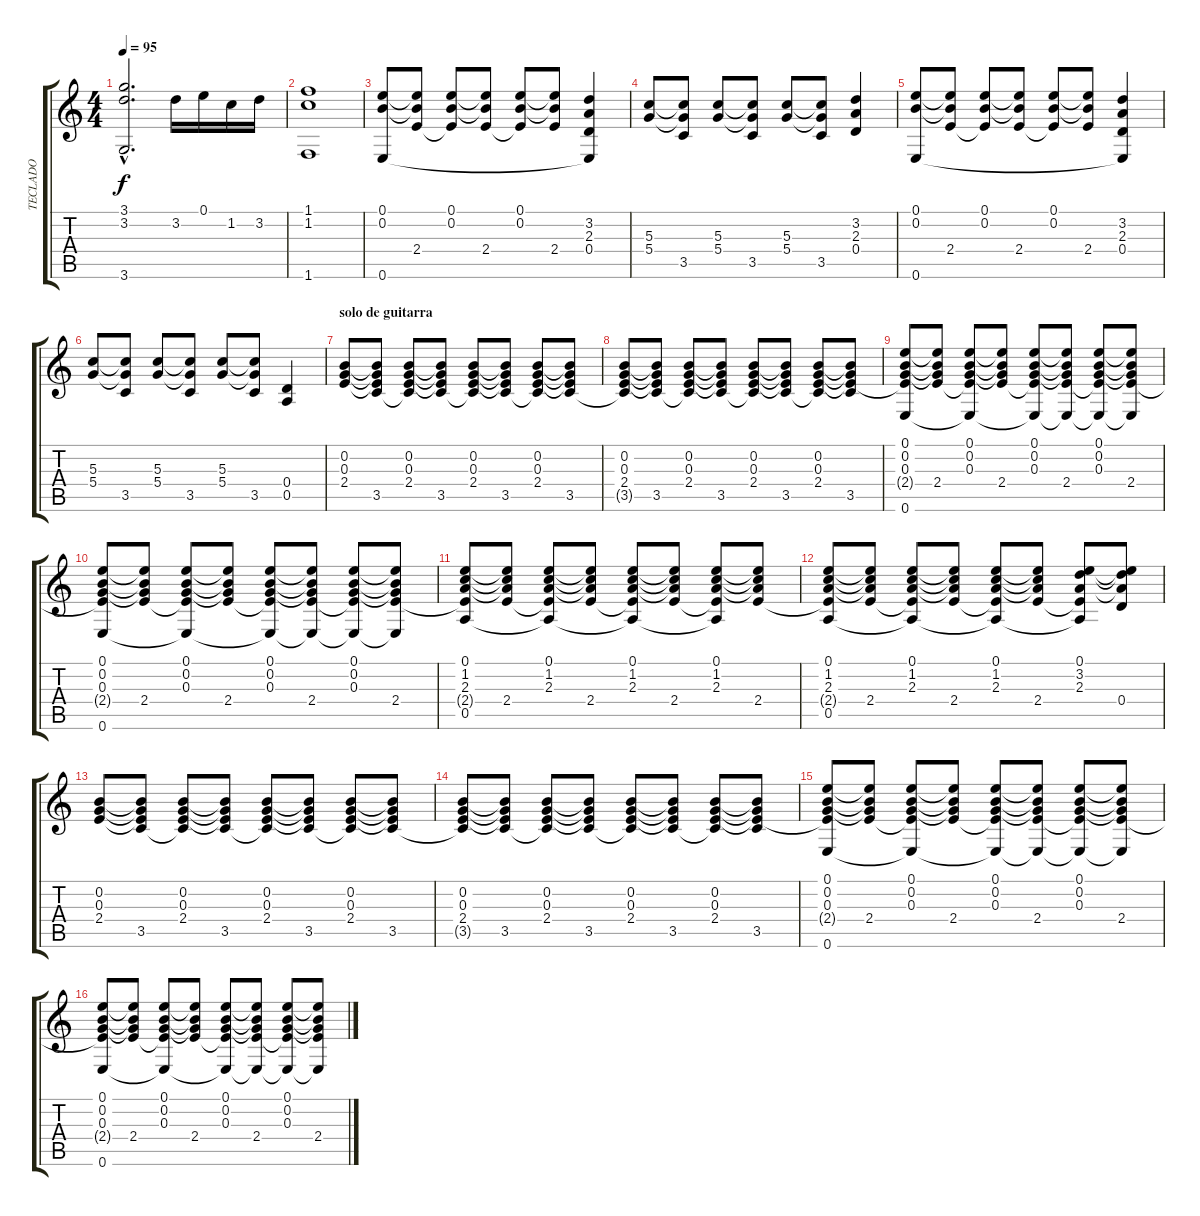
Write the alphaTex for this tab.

\track ("TECLADO" "TECLADO") {instrument electricpiano1}
\staff {score tabs}
\tuning (E5 B4 G4 D4 A3 E3) {hide}
\ts (4 4)
\tempo 95
\clef g2
\ks c
(3.1{hac} 3.2{hac} 3.6{hac}).2{d dy f} 3.2.16 0.1.16 1.2.16 3.2.16 |
(1.1 1.2 1.6).1 |
(0.1 0.2 0.6).8 (0.1{t} 0.2{t} 2.4).8 (0.1 0.2 2.4{t}).8 (0.1{t} 0.2{t} 2.4).8 (0.1 0.2 2.4{t}).8 (0.1{t} 0.2{t} 2.4).8 (3.2 2.3 0.4 0.6{t}).4 |
(5.3 5.4).8 (5.3{t} 5.4{t} 3.5).8 (5.3 5.4).8 (5.3{t} 5.4{t} 3.5).8 (5.3 5.4).8 (5.3{t} 5.4{t} 3.5).8 (3.2 2.3 0.4).4 |
(0.1 0.2 0.6).8 (0.1{t} 0.2{t} 2.4).8 (0.1 0.2 2.4{t}).8 (0.1{t} 0.2{t} 2.4).8 (0.1 0.2 2.4{t}).8 (0.1{t} 0.2{t} 2.4).8 (3.2 2.3 0.4 0.6{t}).4 |
(5.3 5.4).8 (5.3{t} 5.4{t} 3.5).8 (5.3 5.4).8 (5.3{t} 5.4{t} 3.5).8 (5.3 5.4).8 (5.3{t} 5.4{t} 3.5).8 (0.4 0.5).4 |
\section ("" "solo de guitarra")
(0.2 0.3 2.4).8{volume 10} (0.2{t} 0.3{t} 2.4{t} 3.5).8 (0.2 0.3 2.4 3.5{t}).8 (0.2{t} 0.3{t} 2.4{t} 3.5).8 (0.2 0.3 2.4 3.5{t}).8 (0.2{t} 0.3{t} 2.4{t} 3.5).8 (0.2 0.3 2.4 3.5{t}).8 (0.2{t} 0.3{t} 2.4{t} 3.5).8 |
(0.2 0.3 2.4 3.5{t}).8 (0.2{t} 0.3{t} 2.4{t} 3.5).8 (0.2 0.3 2.4 3.5{t}).8 (0.2{t} 0.3{t} 2.4{t} 3.5).8 (0.2 0.3 2.4 3.5{t}).8 (0.2{t} 0.3{t} 2.4{t} 3.5).8 (0.2 0.3 2.4 3.5{t}).8 (0.2{t} 0.3{t} 2.4{t} 3.5).8 |
(0.1 0.2 0.3 2.4{t} 0.6).8 (0.1{t} 0.2{t} 0.3{t} 2.4).8 (0.1 0.2 0.3 2.4{t} 0.6{t}).8 (0.1{t} 0.2{t} 0.3{t} 2.4).8 (0.1 0.2 0.3 2.4{t} 0.6{t}).8 (0.1{t} 0.2{t} 0.3{t} 2.4 0.6{t}).8 (0.1 0.2 0.3 2.4{t} 0.6{t}).8 (0.1{t} 0.2{t} 0.3{t} 2.4 0.6{t}).8 |
(0.1 0.2 0.3 2.4{t} 0.6).8 (0.1{t} 0.2{t} 0.3{t} 2.4).8 (0.1 0.2 0.3 2.4{t} 0.6{t}).8 (0.1{t} 0.2{t} 0.3{t} 2.4).8 (0.1 0.2 0.3 2.4{t} 0.6{t}).8 (0.1{t} 0.2{t} 0.3{t} 2.4 0.6{t}).8 (0.1 0.2 0.3 2.4{t} 0.6{t}).8 (0.1{t} 0.2{t} 0.3{t} 2.4 0.6{t}).8 |
(0.1 1.2 2.3 2.4{t} 0.5).8 (0.1{t} 1.2{t} 2.3{t} 2.4).8 (0.1 1.2 2.3 2.4{t} 0.5{t}).8 (0.1{t} 1.2{t} 2.3{t} 2.4).8 (0.1 1.2 2.3 2.4{t} 0.5{t}).8 (0.1{t} 1.2{t} 2.3{t} 2.4).8 (0.1 1.2 2.3 2.4{t} 0.5{t}).8 (0.1{t} 1.2{t} 2.3{t} 2.4).8 |
(0.1 1.2 2.3 2.4{t} 0.5).8 (0.1{t} 1.2{t} 2.3{t} 2.4).8 (0.1 1.2 2.3 2.4{t} 0.5{t}).8 (0.1{t} 1.2{t} 2.3{t} 2.4).8 (0.1 1.2 2.3 2.4{t} 0.5{t}).8 (0.1{t} 1.2{t} 2.3{t} 2.4).8 (0.1 3.2 2.3 2.4{t} 0.5{t}).8 (0.1{t} 3.2{t} 2.3{t} 0.4).8 |
(0.2 0.3 2.4).8{volume 11} (0.2{t} 0.3{t} 2.4{t} 3.5).8 (0.2 0.3 2.4 3.5{t}).8 (0.2{t} 0.3{t} 2.4{t} 3.5).8 (0.2 0.3 2.4 3.5{t}).8 (0.2{t} 0.3{t} 2.4{t} 3.5).8 (0.2 0.3 2.4 3.5{t}).8 (0.2{t} 0.3{t} 2.4{t} 3.5).8 |
(0.2 0.3 2.4 3.5{t}).8 (0.2{t} 0.3{t} 2.4{t} 3.5).8 (0.2 0.3 2.4 3.5{t}).8 (0.2{t} 0.3{t} 2.4{t} 3.5).8 (0.2 0.3 2.4 3.5{t}).8 (0.2{t} 0.3{t} 2.4{t} 3.5).8 (0.2 0.3 2.4 3.5{t}).8 (0.2{t} 0.3{t} 2.4{t} 3.5).8 |
(0.1 0.2 0.3 2.4{t} 0.6).8 (0.1{t} 0.2{t} 0.3{t} 2.4).8 (0.1 0.2 0.3 2.4{t} 0.6{t}).8 (0.1{t} 0.2{t} 0.3{t} 2.4).8 (0.1 0.2 0.3 2.4{t} 0.6{t}).8 (0.1{t} 0.2{t} 0.3{t} 2.4 0.6{t}).8 (0.1 0.2 0.3 2.4{t} 0.6{t}).8 (0.1{t} 0.2{t} 0.3{t} 2.4 0.6{t}).8 |
(0.1 0.2 0.3 2.4{t} 0.6).8 (0.1{t} 0.2{t} 0.3{t} 2.4).8 (0.1 0.2 0.3 2.4{t} 0.6{t}).8 (0.1{t} 0.2{t} 0.3{t} 2.4).8 (0.1 0.2 0.3 2.4{t} 0.6{t}).8 (0.1{t} 0.2{t} 0.3{t} 2.4 0.6{t}).8 (0.1 0.2 0.3 2.4{t} 0.6{t}).8 (0.1{t} 0.2{t} 0.3{t} 2.4 0.6{t}).8
